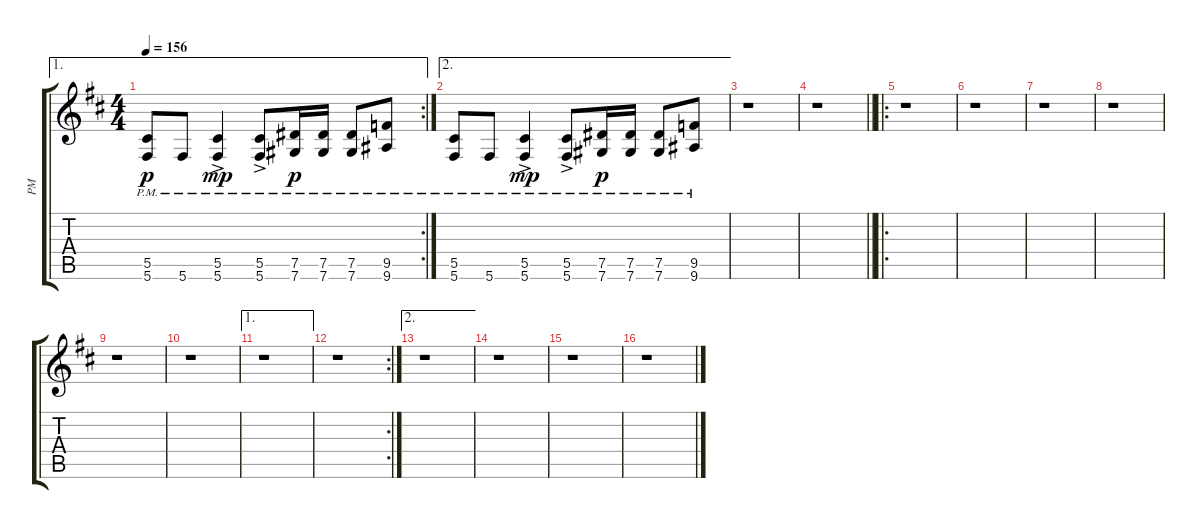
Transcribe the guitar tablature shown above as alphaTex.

\track ("PM" "PM") {instrument electricguitarmuted}
\staff {score tabs}
\tuning (Eb4 Bb3 Gb3 Db3 Ab2 Db2) {hide}
\ae 1
\rc 2
\ts (4 4)
\tempo 156
\clef g2
\ks d
(5.5{pm} 5.6{pm}).8{dy p} 5.6{pm}.8 (5.5{ac pm} 5.6{ac pm}).4{dy mp} (5.5{ac pm} 5.6{ac pm}).8 (7.5{pm} 7.6{pm}).16{dy p} (7.5{pm} 7.6{pm}).16 (7.5{pm} 7.6{pm}).8 (9.5{pm} 9.6{pm}).8 |
\ae 2
(5.5{pm} 5.6{pm}).8 5.6{pm}.8 (5.5{ac pm} 5.6{ac pm}).4{dy mp} (5.5{ac pm} 5.6{ac pm}).8 (7.5{pm} 7.6{pm}).16{dy p} (7.5{pm} 7.6{pm}).16 (7.5{pm} 7.6{pm}).8 (9.5{pm} 9.6{pm}).8 |
r.1 |
\barLineRight lightlight
r.1 |
\ro
r.1 |
r.1 |
r.1 |
r.1 |
r.1 |
r.1 |
\ae 1
r.1 |
\rc 2
r.1 |
\ae 2
r.1 |
r.1 |
r.1 |
r.1
